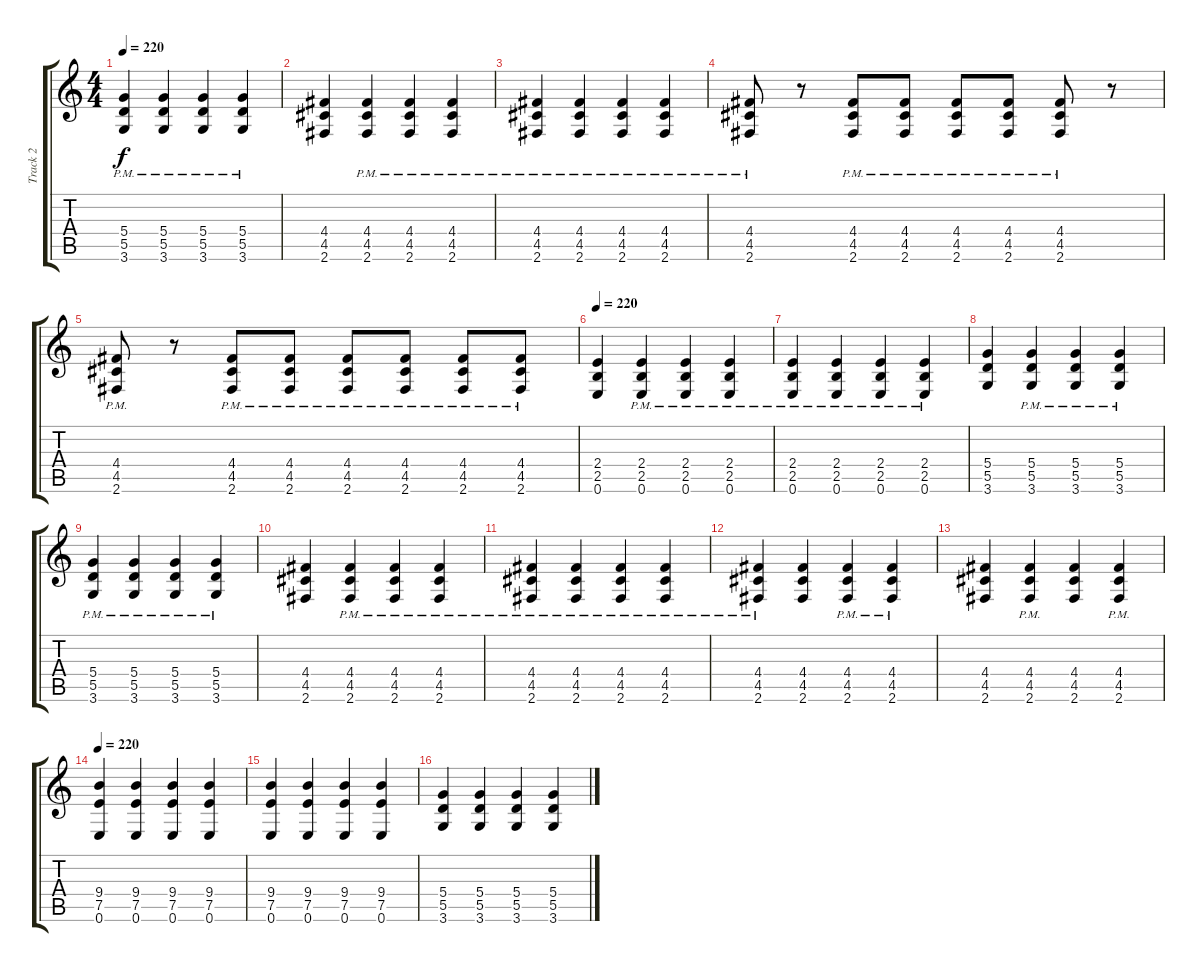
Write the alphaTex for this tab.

\track ("Track 2" "Track 2") {instrument distortionguitar}
\staff {score tabs}
\tuning (E4 B3 G3 D3 A2 E2) {hide}
\ts (4 4)
\tempo 220
\clef g2
\ks c
(5.4{pm} 5.5{pm} 3.6{pm}).4{dy f} (5.4{pm} 5.5{pm} 3.6{pm}).4 (5.4{pm} 5.5{pm} 3.6{pm}).4 (5.4{pm} 5.5{pm} 3.6{pm}).4 |
(4.4 4.5 2.6).4 (4.4{pm} 4.5{pm} 2.6{pm}).4 (4.4{pm} 4.5{pm} 2.6{pm}).4 (4.4{pm} 4.5{pm} 2.6{pm}).4 |
(4.4{pm} 4.5{pm} 2.6{pm}).4 (4.4{pm} 4.5{pm} 2.6{pm}).4 (4.4{pm} 4.5{pm} 2.6{pm}).4 (4.4{pm} 4.5{pm} 2.6{pm}).4 |
(4.4{pm} 4.5{pm} 2.6{pm}).8 r.8 (4.4{pm} 4.5{pm} 2.6{pm}).8 (4.4{pm} 4.5{pm} 2.6{pm}).8 (4.4{pm} 4.5{pm} 2.6{pm}).8 (4.4{pm} 4.5{pm} 2.6{pm}).8 (4.4{pm} 4.5{pm} 2.6{pm}).8 r.8 |
(4.4{pm} 4.5{pm} 2.6{pm}).8 r.8 (4.4{pm} 4.5{pm} 2.6{pm}).8 (4.4{pm} 4.5{pm} 2.6{pm}).8 (4.4{pm} 4.5{pm} 2.6{pm}).8 (4.4{pm} 4.5{pm} 2.6{pm}).8 (4.4{pm} 4.5{pm} 2.6{pm}).8 (4.4{pm} 4.5{pm} 2.6{pm}).8 |
\tempo 220
(2.4 2.5 0.6).4 (2.4{pm} 2.5{pm} 0.6{pm}).4 (2.4{pm} 2.5{pm} 0.6{pm}).4 (2.4{pm} 2.5{pm} 0.6{pm}).4 |
(2.4{pm} 2.5{pm} 0.6{pm}).4 (2.4{pm} 2.5{pm} 0.6{pm}).4 (2.4{pm} 2.5{pm} 0.6{pm}).4 (2.4{pm} 2.5{pm} 0.6{pm}).4 |
(5.4 5.5 3.6).4 (5.4{pm} 5.5{pm} 3.6{pm}).4 (5.4{pm} 5.5{pm} 3.6{pm}).4 (5.4{pm} 5.5{pm} 3.6{pm}).4 |
(5.4{pm} 5.5{pm} 3.6{pm}).4 (5.4{pm} 5.5{pm} 3.6{pm}).4 (5.4{pm} 5.5{pm} 3.6{pm}).4 (5.4{pm} 5.5{pm} 3.6{pm}).4 |
(4.4 4.5 2.6).4 (4.4{pm} 4.5{pm} 2.6{pm}).4 (4.4{pm} 4.5{pm} 2.6{pm}).4 (4.4{pm} 4.5{pm} 2.6{pm}).4 |
(4.4{pm} 4.5{pm} 2.6{pm}).4 (4.4{pm} 4.5{pm} 2.6{pm}).4 (4.4{pm} 4.5{pm} 2.6{pm}).4 (4.4{pm} 4.5{pm} 2.6{pm}).4 |
(4.4{pm} 4.5{pm} 2.6{pm}).4 (4.4 4.5 2.6).4 (4.4{pm} 4.5{pm} 2.6{pm}).4 (4.4{pm} 4.5{pm} 2.6{pm}).4 |
(4.4 4.5 2.6).4 (4.4{pm} 4.5{pm} 2.6{pm}).4 (4.4 4.5 2.6).4 (4.4{pm} 4.5{pm} 2.6{pm}).4 |
\tempo 220
(9.4 7.5 0.6).4 (9.4 7.5 0.6).4 (9.4 7.5 0.6).4 (9.4 7.5 0.6).4 |
(9.4 7.5 0.6).4 (9.4 7.5 0.6).4 (9.4 7.5 0.6).4 (9.4 7.5 0.6).4 |
(5.4 5.5 3.6).4 (5.4 5.5 3.6).4 (5.4 5.5 3.6).4 (5.4 5.5 3.6).4
